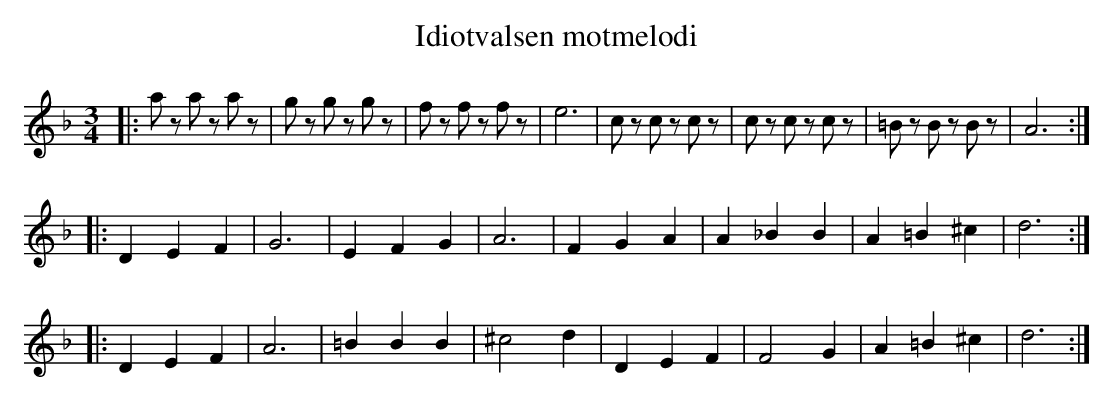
X:1
T:Idiotvalsen motmelodi
M:3/4
L:1/8
K:Dm
|: az az az | gz gz gz | fz fz fz | e6 | cz cz cz | cz cz cz | =Bz Bz Bz | A6 :|
|:D2 E2 F2 | G6 | E2 F2 G2 | A6 | F2 G2 A2 | A2 _B2 B2 | A2 =B2 ^c2 | d6 :|
|:D2 E2 F2 | A6 | =B2 B2 B2| ^c4 d2 | D2 E2 F2 | F4 G2 | A2 =B2 ^c2 | d6 :|
